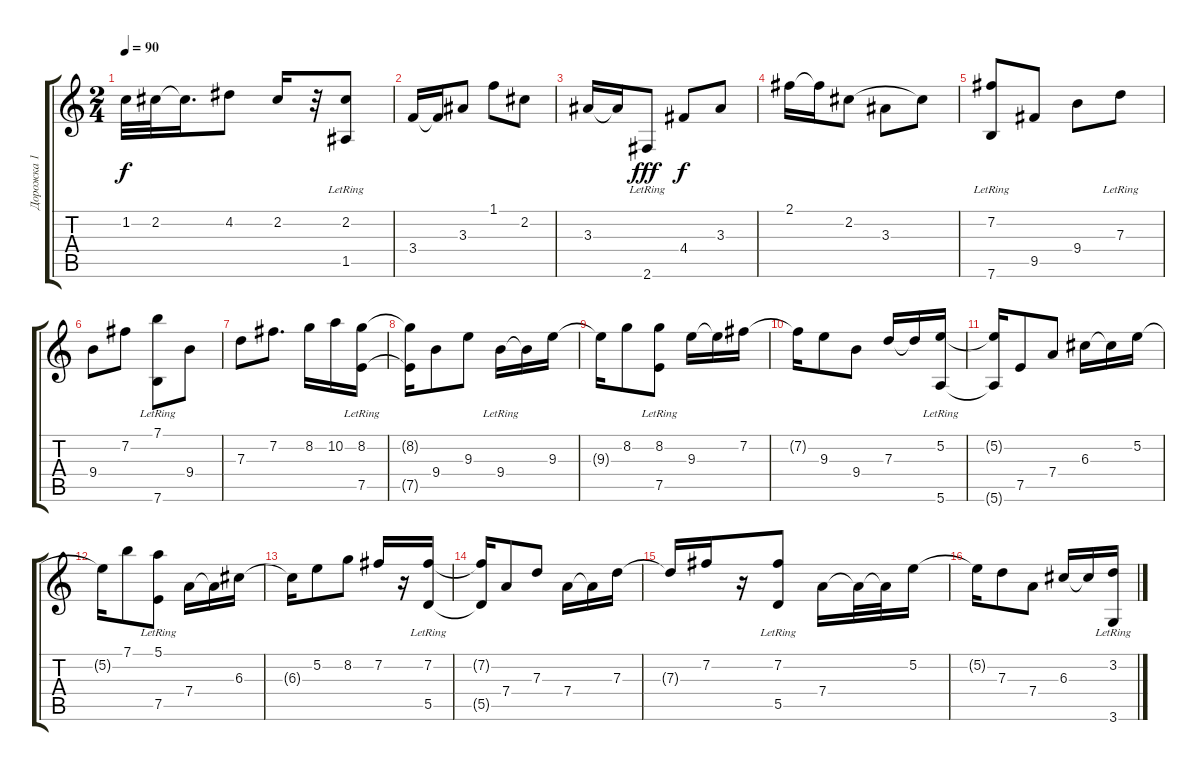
\track ("Дорожка 1" "Дорожка 1") {instrument electricguitarjazz}
\staff {score tabs}
\tuning (E4 B3 G3 D3 A2 E2) {hide}
\ts (2 4)
\tempo 90
\clef g2
\ks c
1.2{t}.32{dy f} 2.2.32 2.2{t}.16{d} 4.2.8 2.2.16 r.32 (2.2{lr} 1.5).8 |
3.4.16 3.4{t}.16 3.3.8 1.1.8 2.2.8 |
3.3.16 3.3{t}.16 2.6{lr}.8{dy fff} 4.4.8{dy f} 3.3.8 |
2.1.16 2.1{t}.16 2.2.8 3.3.8 2.2{t}.8 |
(7.2{lr} 7.6).8 9.5.8 9.4.8 7.3{lr}.8 |
9.4.8 7.2.8 (7.1{lr} 7.6).8 9.4.8 |
7.3.8 7.2.8{d} 8.2.16 10.2.16 (8.2{lr} 7.5).16 |
(8.2{t} 7.5{t}).16 9.4.8 9.3.8 9.4{lr}.16 9.4{t}.16 9.3.16 |
9.3{t}.16 8.2.8 (8.2{lr} 7.5).8 9.3.16 9.3{t}.16 7.2.16 |
7.2{t}.16 9.3.8 9.4.8 7.3.16 7.3{t}.16 (5.2{lr} 5.6).16 |
(5.2{t} 5.6{t}).16 7.5.8 7.4.8 6.3.16 6.3{t}.16 5.2.16 |
5.2{t}.16 7.1.8 (5.1{lr} 7.5).8 7.4.16 7.4{t}.16 6.3.16 |
6.3{t}.16 5.2.8 8.2.8 7.2.16 r.16 (7.2{lr} 5.5).16 |
(7.2{t} 5.5{t}).16 7.4.8 7.3.8 7.4.16 7.4{t}.16 7.3.16 |
7.3{t}.16 7.2.16 r.16 (7.2{lr} 5.5).8 7.4.16 7.4{t}.32 7.4{t}.32 5.2.16 |
5.2{t}.16 7.3.8 7.4.8 6.3.16 6.3{t}.16 (3.2 3.6{lr}).16
